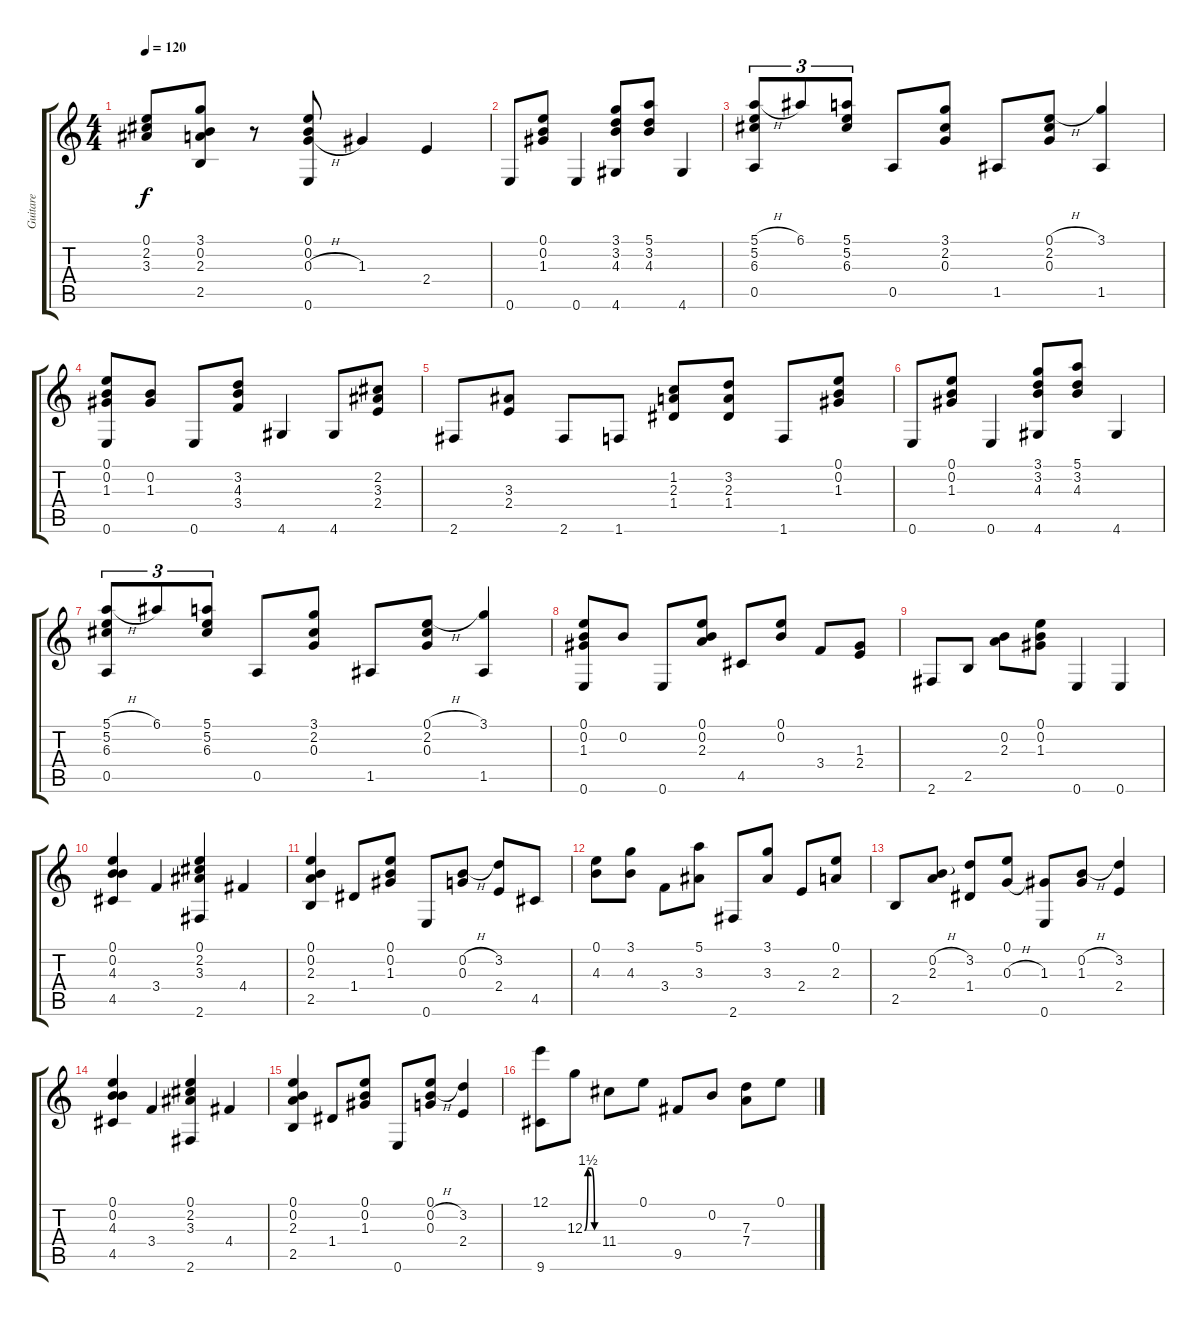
\track ("Guitare" "Guitare") {instrument acousticguitarnylon}
\staff {score tabs}
\tuning (E4 B3 G3 D3 A2 E2) {hide}
\ts (4 4)
\tempo 120
\clef g2
\ks c
(0.1 2.2 3.3).8{dy f} (3.1 0.2 2.3 2.5).8 r.8 (0.1 0.2 0.3{h} 0.6).8 1.3.4 2.4.4 |
0.6.8 (0.1 0.2 1.3).8 0.6.4 (3.1 3.2 4.3 4.6).8 (5.1 3.2 4.3).8 4.6.4 |
(5.1{h} 5.2 6.3 0.5).8{tu (3 2)} 6.1.8{tu (3 2)} (5.1 5.2 6.3).8{tu (3 2)} 0.5.8 (3.1 2.2 0.3).8 1.5.8 (0.1{h} 2.2 0.3).8 (3.1 1.5).4 |
(0.1 0.2 1.3 0.6).8 (0.2 1.3).8 0.6.8 (3.2 4.3 3.4).8 4.6.4 4.6.8 (2.2 3.3 2.4).8 |
2.6.8 (3.3 2.4).8 2.6.8 1.6.8 (1.2 2.3 1.4).8 (3.2 2.3 1.4).8 1.6.8 (0.1 0.2 1.3).8 |
0.6.8 (0.1 0.2 1.3).8 0.6.4 (3.1 3.2 4.3 4.6).8 (5.1 3.2 4.3).8 4.6.4 |
(5.1{h} 5.2 6.3 0.5).8{tu (3 2)} 6.1.8{tu (3 2)} (5.1 5.2 6.3).8{tu (3 2)} 0.5.8 (3.1 2.2 0.3).8 1.5.8 (0.1{h} 2.2 0.3).8 (3.1 1.5).4 |
(0.1 0.2 1.3 0.6).8 0.2.8 0.6.8 (0.1 0.2 2.3).8 4.5.8 (0.1 0.2).8 3.4.8 (1.3 2.4).8 |
2.6.8 2.5.8 (0.2 2.3).8 (0.1 0.2 1.3).8 0.6.4 0.6.4 |
(0.1 0.2 4.3 4.5).4 3.4.4 (0.1 2.2 3.3 2.6).4 4.4.4 |
(0.1 0.2 2.3 2.5).4 1.4.8 (0.1 0.2 1.3).8 0.6.8 (0.2{h} 0.3).8 (3.2 2.4).8 4.5.8 |
(0.1 4.3).8 (3.1 4.3).8 3.4.8 (5.1 3.3).8 2.6.8 (3.1 3.3).8 2.4.8 (0.1 2.3).8 |
2.5.8 (0.2{h} 2.3).8 (3.2 1.4).8 (0.1 0.3{h}).8 (1.3 0.6).8 (0.2{h} 1.3).8 (3.2 2.4).4 |
(0.1 0.2 4.3 4.5).4 3.4.4 (0.1 2.2 3.3 2.6).4 4.4.4 |
(0.1 0.2 2.3 2.5).4 1.4.8 (0.1 0.2 1.3).8 0.6.8 (0.1 0.2{h} 0.3).8 (3.2 2.4).4 |
(12.1 9.6).8 12.3{be (custom 0 0 15 6 30 6 45 0 60 0)}.8 11.4.8 0.1.8 9.5.8 0.2.8 (7.3 7.4).8 0.1.8
